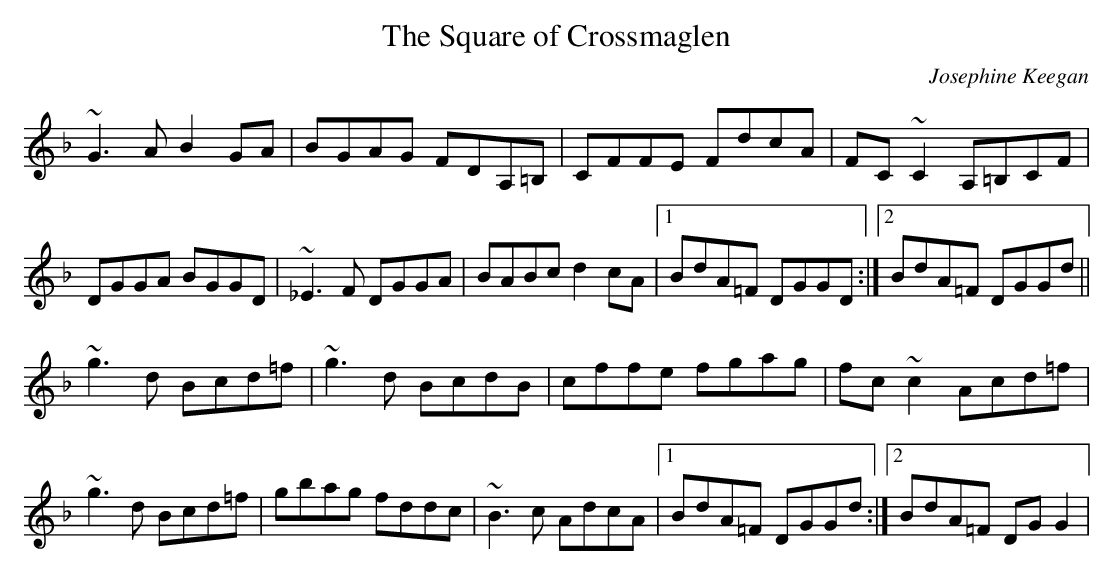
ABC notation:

X:1
T:The Square of Crossmaglen
C:Josephine Keegan
K:Gdor
~G3A B2GA|BGAG FDA,=B,|CFFE FdcA|FC~C2 A,=B,CF|
DGGA BGGD|~_E3F DGGA|BABc d2cA|1 BdA=F DGGD:|2 BdA=F DGGd||
~g3d Bcd=f|~g3d BcdB|cffe fgag|fc~c2 Acd=f|
~g3d Bcd=f|gbag fddc|~B3c AdcA|1 BdA=F DGGd:|2 BdA=F DGG2|
